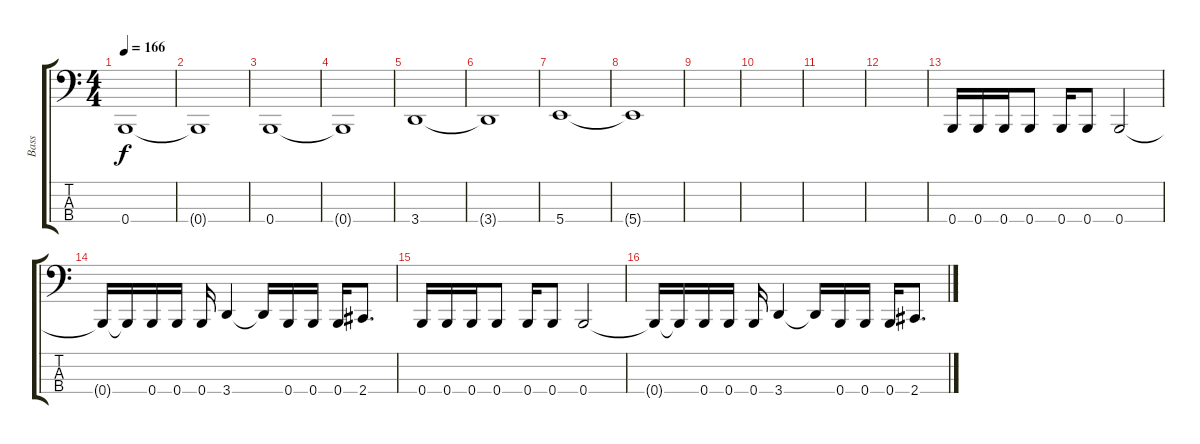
\track ("Bass" "Bass") {instrument electricbasspick}
\staff {score tabs}
\tuning (E2 B1 Gb1 B0) {hide}
\ts (4 4)
\tempo 166
\clef f4
\ks c
0.4.1{dy f} |
0.4{t}.1 |
0.4.1 |
0.4{t}.1 |
3.4.1 |
3.4{t}.1 |
5.4.1 |
5.4{t}.1 |
|
|
|
|
0.4.16 0.4.16 0.4.16 0.4.8 0.4.16 0.4.8 0.4.2 |
0.4{t}.16 0.4{t}.16 0.4.16 0.4.16 0.4.16 3.4.4 3.4{t}.16 0.4.16 0.4.16 0.4.16 2.4.8{d} |
0.4.16 0.4.16 0.4.16 0.4.8 0.4.16 0.4.8 0.4.2 |
0.4{t}.16 0.4{t}.16 0.4.16 0.4.16 0.4.16 3.4.4 3.4{t}.16 0.4.16 0.4.16 0.4.16 2.4.8{d}
